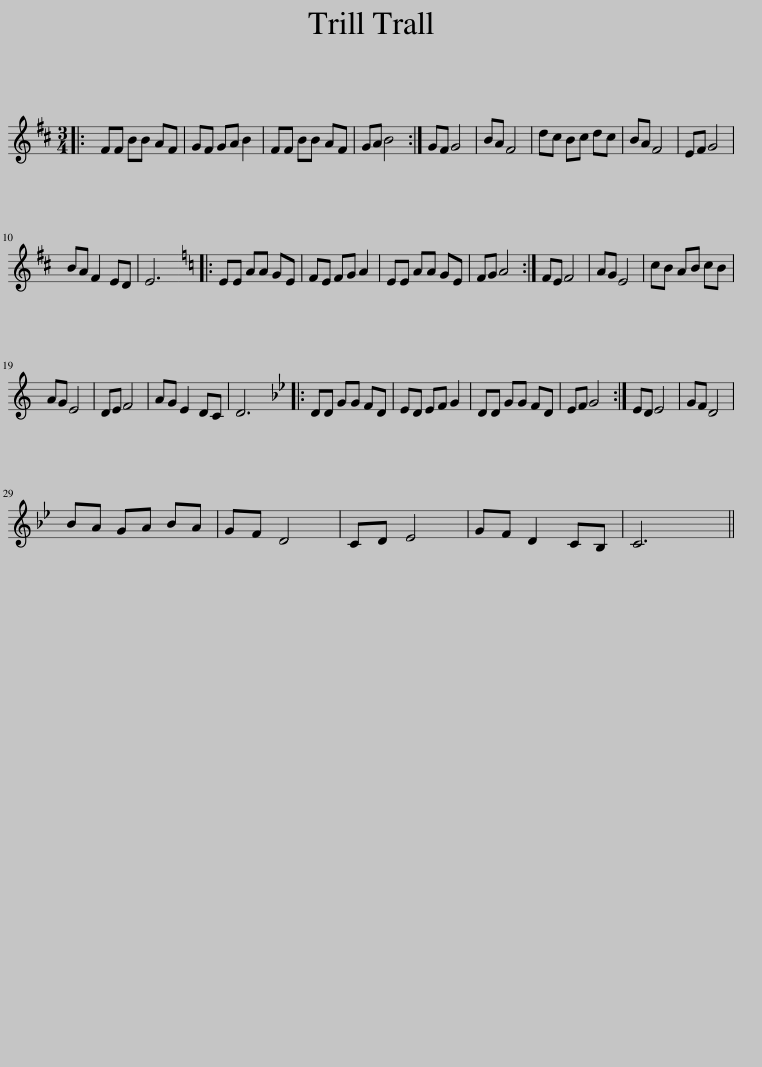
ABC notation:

X:1
L:1/8
M:3/4
I:linebreak $
K:Bmin
V:1 treble
V:1
|: FF BB AF | GF GA B2 | FF BB AF | GA B4 :| GF G4 | %5
 BA F4 | dc Bc dc | BA F4 | EF G4 |$ BA F2 ED | %10
 E6 |:[K:Amin] EE AA GE | FE FG A2 | EE AA GE | FG A4 :| %15
 FE F4 | AG E4 | cB AB cB |$ AG E4 | DE F4 | %20
 AG E2 DC | D6 |:[K:Gmin] DD GG FD | ED EF G2 | DD GG FD | %25
 EF G4 :| ED E4 | GF D4 |$ BA GA BA | GF D4 | %30
 CD E4 | GF D2 CB, | C6 || %33
